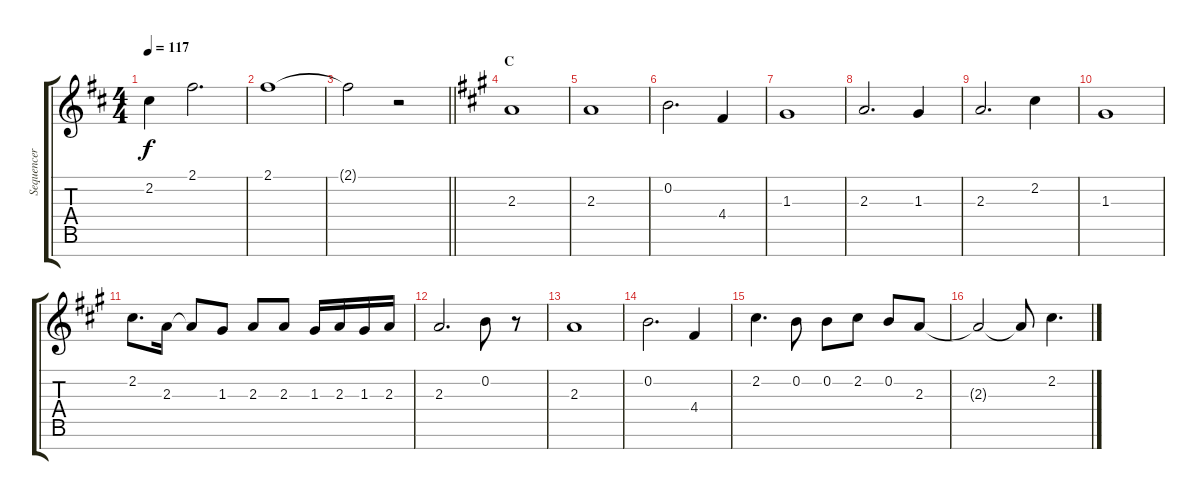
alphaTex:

\track ("Sequencer" "Sequencer") {instrument fx5brightness}
\staff {score tabs}
\tuning (E5 B4 G4 D4 A3 E3 B2) {hide}
\ts (4 4)
\tempo 117
\clef g2
\ks d
2.2.4{dy f} 2.1.2{d} |
2.1.1 |
\barLineRight lightlight
2.1{t}.2 r.2 |
\section ("" "C")
\ks a
2.3.1 |
2.3.1 |
0.2.2{d} 4.4.4 |
1.3.1 |
2.3.2{d} 1.3.4 |
2.3.2{d} 2.2.4 |
1.3.1 |
2.2.8{d} 2.3.16 2.3{t}.8 1.3.8 2.3.8 2.3.8 1.3.16 2.3.16 1.3.16 2.3.16 |
2.3.2{d} 0.2.8 r.8 |
2.3.1 |
0.2.2{d} 4.4.4 |
2.2.4{d} 0.2.8 0.2.8 2.2.8 0.2.8 2.3.8 |
2.3{t}.2 2.3{t}.8 2.2.4{d}
